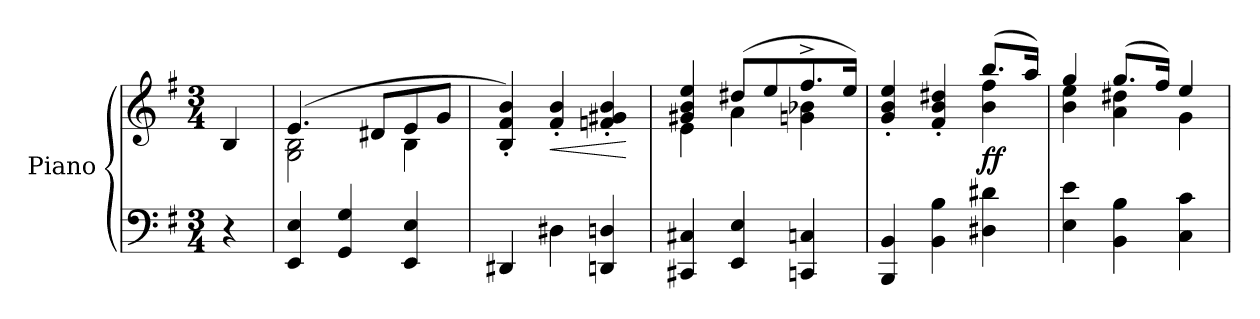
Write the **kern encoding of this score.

**kern	**kern	**dynam
*part1	*part1	*part1
*staff2	*staff1	*staff1/2
*I"Piano	*	*
*I'Pno.	*	*
*clefF4	*clefG2	*
*k[f#]	*k[f#]	*
*M3/4	*M3/4	*
*MM120	*MM120	*
=1	=1	=1
!	!	!LO:DY:b
!	!	!LO:DY:n=1:a
4r	4B/	f other-dynamics
=2	=2	=2
*	*^	*
4EE/ 4E/	(>4.e/	2G\ 2B\	.
4GG/ 4G/	.	.	.
.	8d#X/L	.	.
4EE/ 4E/	8e/	4B\	.
.	8g/J	.	.
*	*v	*v	*
=3	=3	=3
4DD#X/	4B/' 4f#/' 4b/')	.
!	!	!LO:HP:b
4D#X\	4f#/' 4b/'	<
4DDn/ 4Dn/	4fn/' 4g#X/' 4b/'	.
.	.	[
=4	=4	=4
*	*^	*
4CC#X/ 4C#X/	4g#X/ 4b/ 4ee/	4e\	.
4EE/ 4E/	(>8dd#X/L	4a\	.
.	8ee/	.	.
4CCn/ 4Cn/	8.ff#^/	4gn\ 4b-X\	.
.	16ee/Jk)	.	.
=5	=5	=5	=5
4BBB/ 4BB/	4g/' 4b/' 4ee/'	4reyy	.
4BB\ 4B\	4f#/' 4b/' 4dd#X/'	4reyy	.
!	!	!	!LO:DY:b
4D#X\ 4d#X\	(>8.bb/L	4b\ 4ff#\	ff
.	16aa/Jk)	.	.
=6	=6	=6	=6
4E\ 4e\	4gg/	4b\ 4ee\	.
4BB\ 4B\	(>8.gg/L	4a\ 4dd#X\	.
.	16ff#/Jk)	.	.
4C\ 4c\	4ee/	4g\	.
*	*v	*v	*
=	=	=
*-	*-	*-
